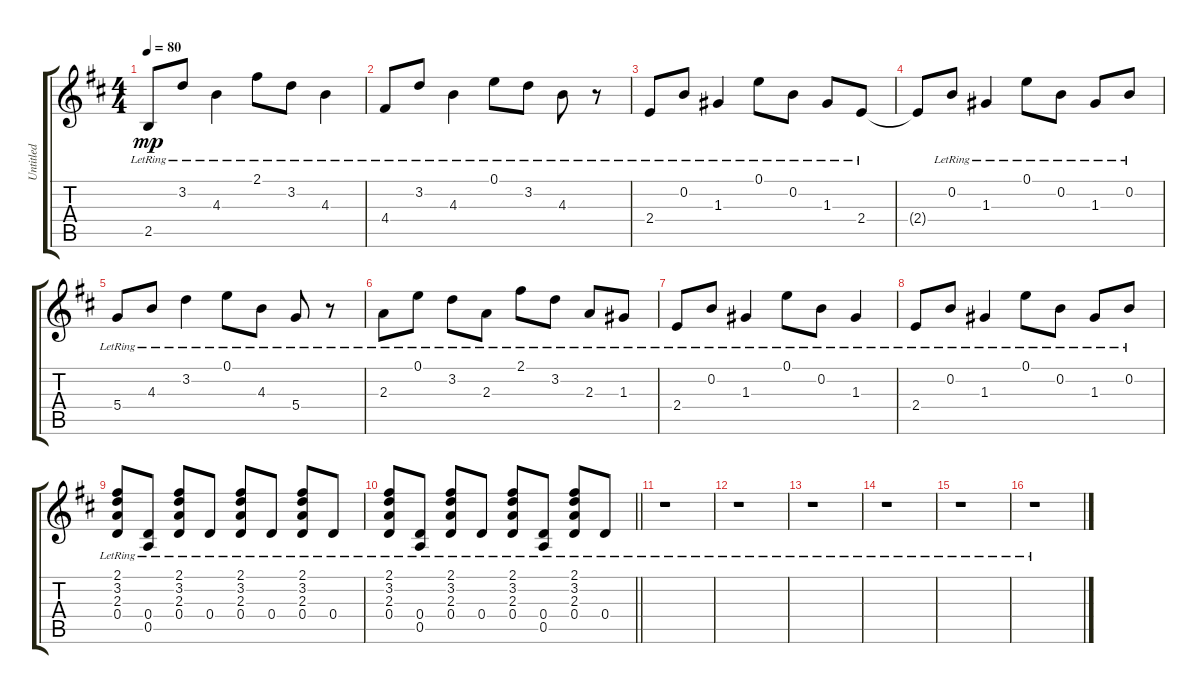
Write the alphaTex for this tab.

\track ("Untitled" "Untitled") {instrument electricguitarclean}
\staff {score tabs}
\tuning (E4 B3 G3 D3 A2 D2) {hide}
\ts (4 4)
\tempo 80
\clef g2
\ks d
2.5{lr}.8{dy mp} 3.2{lr}.8 4.3{lr}.4 2.1{lr}.8 3.2{lr}.8 4.3{lr}.4 |
4.4{lr}.8 3.2{lr}.8 4.3{lr}.4 0.1{lr}.8 3.2{lr}.8 4.3{lr}.8 r.8 |
2.4{lr}.8 0.2{lr}.8 1.3{lr}.4 0.1{lr}.8 0.2{lr}.8 1.3{lr}.8 2.4{lr}.8 |
2.4{t}.8 0.2{lr}.8 1.3{lr}.4 0.1{lr}.8 0.2{lr}.8 1.3{lr}.8 0.2{lr}.8 |
5.4{lr}.8 4.3{lr}.8 3.2{lr}.4 0.1{lr}.8 4.3{lr}.8 5.4{lr}.8 r.8 |
2.3{lr}.8 0.1{lr}.8 3.2{lr}.8 2.3{lr}.8 2.1{lr}.8 3.2{lr}.8 2.3{lr}.8 1.3{lr}.8 |
2.4{lr}.8 0.2{lr}.8 1.3{lr}.4 0.1{lr}.8 0.2{lr}.8 1.3{lr}.4 |
2.4{lr}.8 0.2{lr}.8 1.3{lr}.4 0.1{lr}.8 0.2{lr}.8 1.3{lr}.8 0.2{lr}.8 |
(2.1{lr} 3.2{lr} 2.3{lr} 0.4{lr}).8 (0.4{lr} 0.5{lr}).8 (2.1{lr} 3.2{lr} 2.3{lr} 0.4{lr}).8 0.4{lr}.8 (2.1{lr} 3.2{lr} 2.3{lr} 0.4{lr}).8 0.4{lr}.8 (2.1{lr} 3.2{lr} 2.3{lr} 0.4{lr}).8 0.4{lr}.8 |
\barLineRight lightlight
(2.1{lr} 3.2{lr} 2.3{lr} 0.4{lr}).8 (0.4{lr} 0.5{lr}).8 (2.1{lr} 3.2{lr} 2.3{lr} 0.4{lr}).8 0.4{lr}.8 (2.1{lr} 3.2{lr} 2.3{lr} 0.4{lr}).8 (0.4{lr} 0.5{lr}).8 (2.1{lr} 3.2{lr} 2.3{lr} 0.4{lr}).8 0.4{lr}.8 |
r.1 |
r.1 |
r.1 |
r.1 |
r.1 |
r.1
